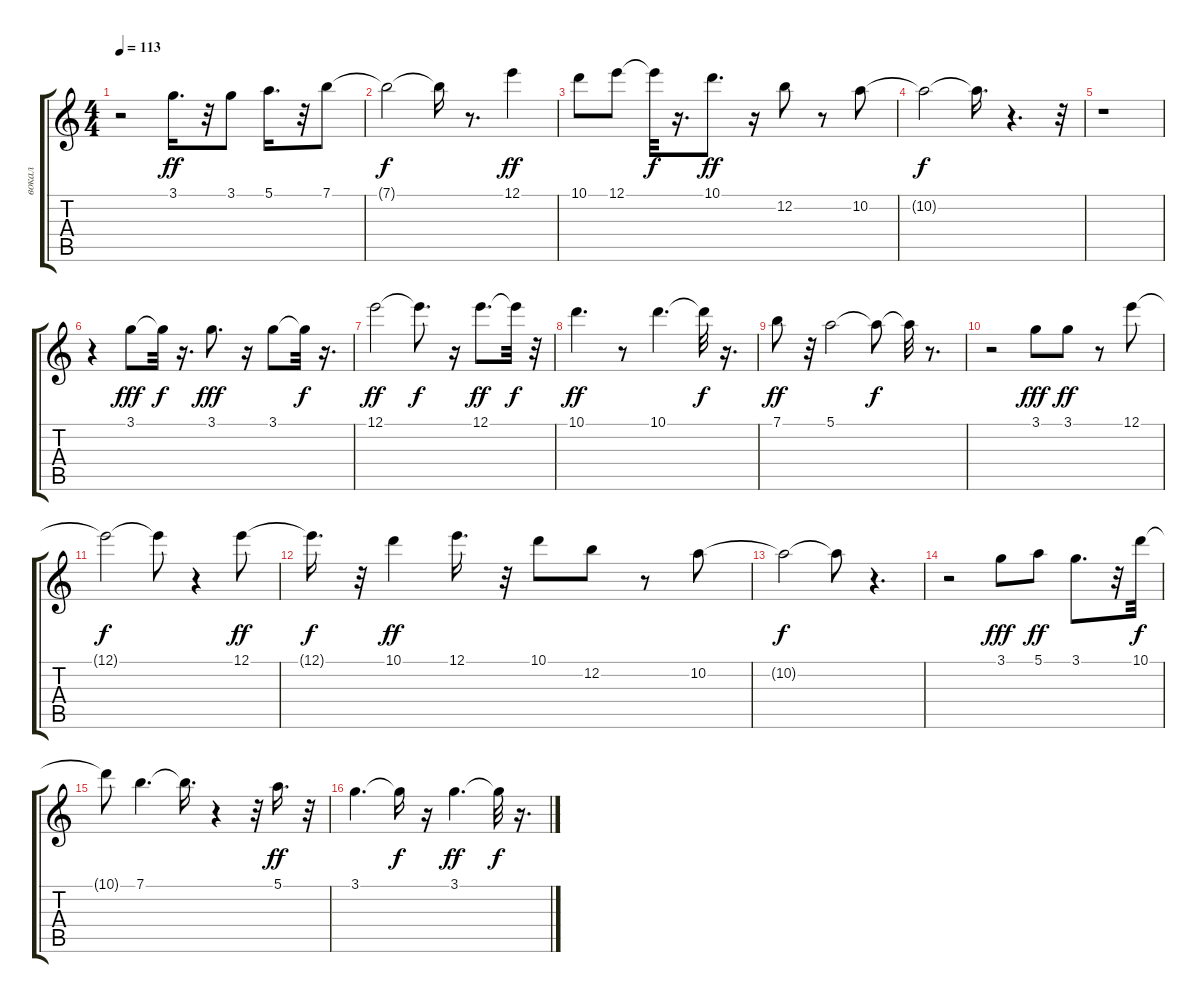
\track ("вокал" "вокал") {instrument acousticguitarsteel}
\staff {score tabs}
\tuning (E4 B3 G3 D3 A2 E2) {hide}
\ts (4 4)
\tempo 113
\clef g2
\ks c
r.2{dy f} 3.1.16{d dy ff} r.32 3.1.8 5.1.16{d} r.32 7.1.8 |
7.1{t}.2{dy f} 7.1{t}.16 r.8{d} 12.1.4{dy ff} |
10.1.8 12.1.8 12.1{t}.32{dy f} r.16{d} 10.1.8{d dy ff} r.16 12.2.8 r.8 10.2.8 |
10.2{t}.2{dy f} 10.2{t}.16{d} r.4{d} r.32 |
r.1 |
r.4 3.1.8{dy fff} 3.1{t}.32{dy f} r.16{d} 3.1.8{d dy fff} r.16 3.1.8 3.1{t}.32{dy f} r.16{d} |
12.1.2{dy ff} 12.1{t}.8{d dy f} r.16 12.1.8{d dy ff} 12.1{t}.32{dy f} r.32 |
10.1.4{d dy ff} r.8 10.1.4{d} 10.1{t}.32{dy f} r.16{d} |
7.1.8{dy ff} r.32 5.1.2 5.1{t}.8{dy f} 5.1{t}.32 r.8{d} |
r.2 3.1.8{dy fff} 3.1.8{dy ff} r.8 12.1.8 |
12.1{t}.2{dy f} 12.1{t}.8 r.4 12.1.8{dy ff} |
12.1{t}.16{d dy f} r.32 10.1.4{dy ff} 12.1.16{d} r.32 10.1.8 12.2.8 r.8 10.2.8 |
10.2{t}.2{dy f} 10.2{t}.8 r.4{d} |
r.2 3.1.8{dy fff} 5.1.8{dy ff} 3.1.8{d} r.32 10.1.32{dy f} |
10.1{t}.8 7.1.4{d} 7.1{t}.16{d} r.4 r.32 5.1.16{d dy ff} r.32 |
3.1.4{d} 3.1{t}.16{dy f} r.16 3.1.4{d dy ff} 3.1{t}.32{dy f} r.16{d}
